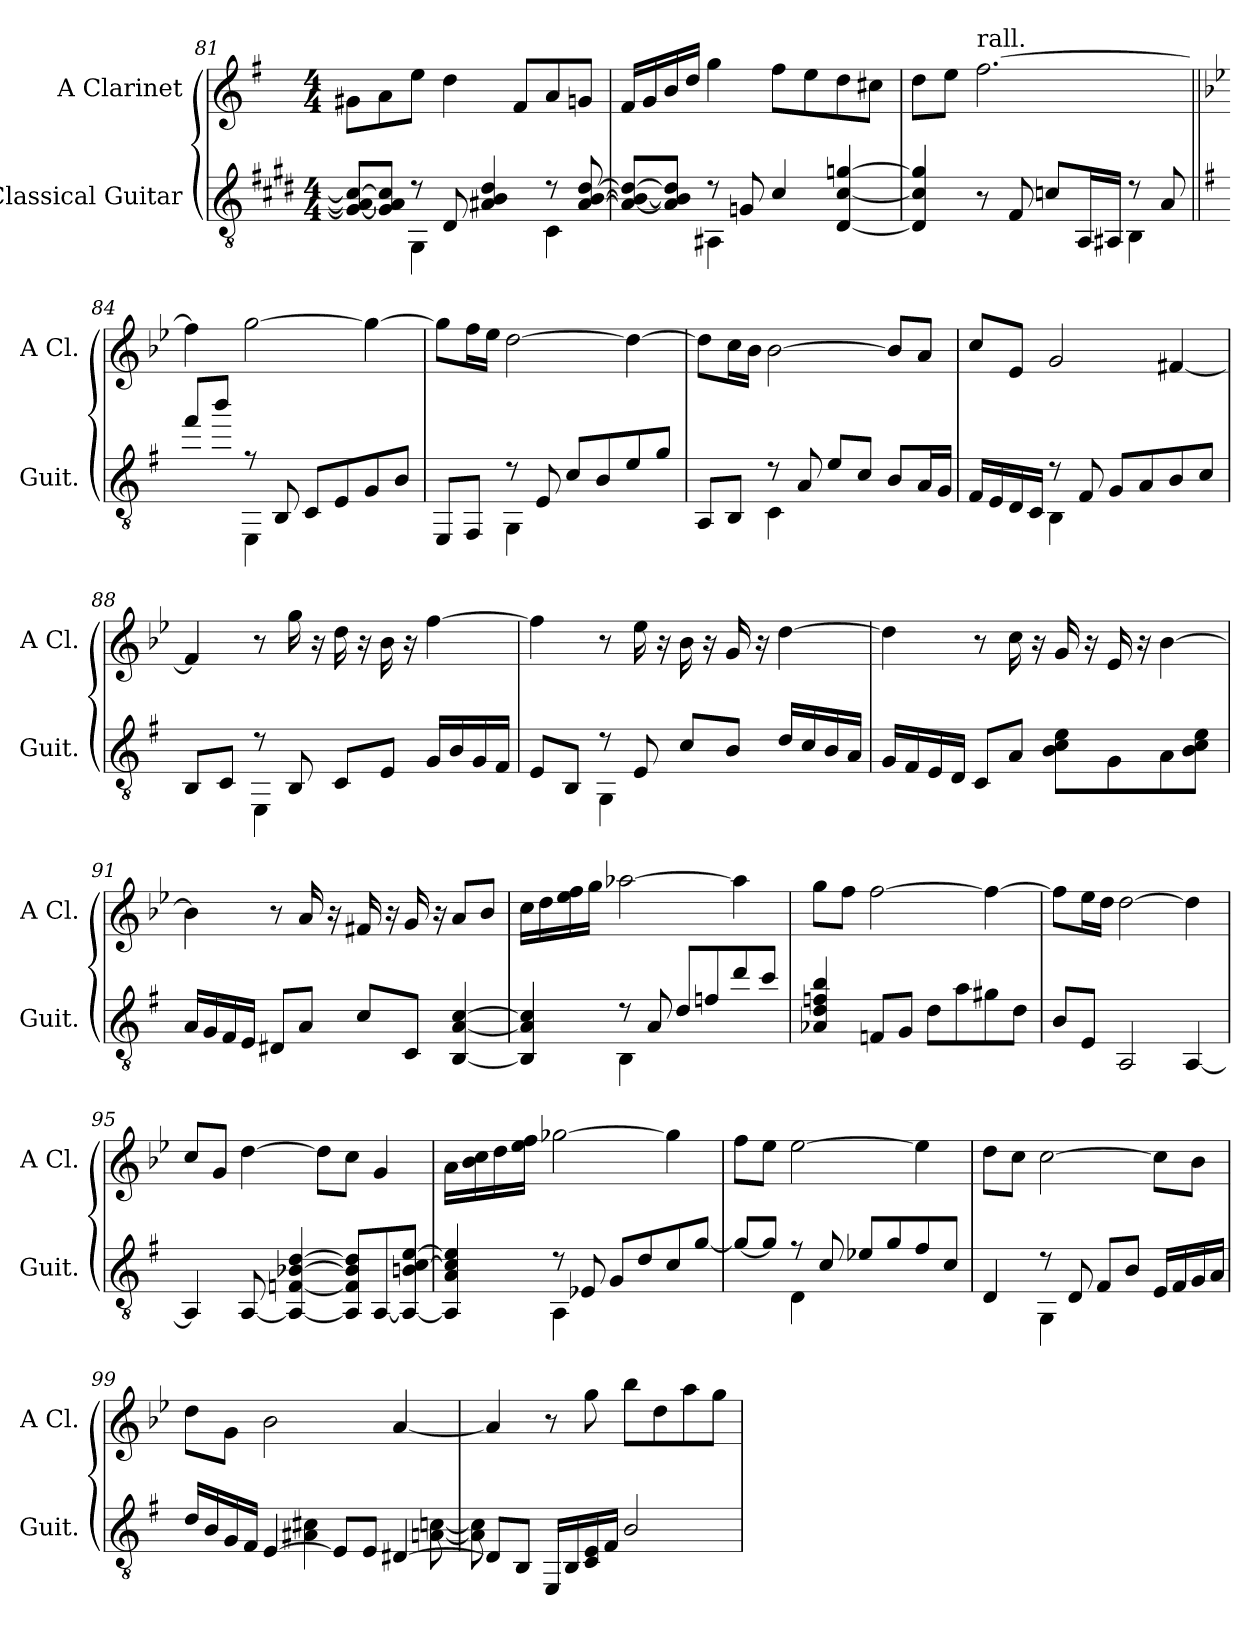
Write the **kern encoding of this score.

**kern	**kern
*part2	*part1
*staff2	*staff1
*I"Classical Guitar	*I"A Clarinet
*I'Guit.	*I'A Cl.
!!LO:LB:g=z
*clefGv2	*clefG2
*	*ITrd2c3
*k[f#c#g#d#]	*k[f#c#g#d#]
*M4/4	*M4/4
=81	=81
*^	*
8G#/_ 8A/_ 8c#/_L	4ryy	8e#X\L
8G#/] 8A/] 8c#/]J	.	8f#\
8r	4GG#\	8cc#\J
8D#/	.	4b\
4A#X/ 4B/ 4d#/	4ryy	.
.	.	8d#/L
8r	4C#\	8f#/
[8A#/ [8B/ [8d#/	.	8en/J
=82	=82	=82
8A#/_ 8B/_ 8d#/_L	4ryy	16d#/LL
.	.	16e/
8A#/] 8B/] 8d#/]J	.	16g#/
.	.	16b/JJ
8r	4AA#X\	4ee\
8Gn/	.	.
4c#/	2ryy	8dd#\L
.	.	8cc#\
[4D#/ [4c#/ [4gn/	.	8b\
.	.	8a#X\J
=83	=83	=83
4D#/] 4c#/] 4g/]	2.ryy	8b\L
.	.	8cc#\J
!	!	!LO:TX:a:t=rall.
8r	.	[2.dd#\
8F#/	.	.
8cn/L	.	.
16AA/L	.	.
16AA#X/JJ	.	.
8r	4BB\	.
8A/	.	.
!!LO:LB:g=z
=84||	=84||	=84||
*k[f#]	*	*k[f#]
*	*	*MM70
8ff#/L	4ryy	4dd#\]
8bb/J	.	.
8r	4EE\	[2ee\
8BB/	.	.
8C/L	2ryy	.
8E/	.	.
8G/	.	4ee\_
8B/J	.	.
=85	=85	=85
8EE/L	4ryy	8ee\L]
8FF#/J	.	16dd\L
.	.	16cc\JJ
8r	4GG\	[2b\
8E/	.	.
8c/L	2ryy	.
8B/	.	.
8e/	.	4b\_
8g/J	.	.
=86	=86	=86
8AA/L	4ryy	8b\L]
8BB/J	.	16a\L
.	.	16g\JJ
8r	4C\	[2g\
8A/	.	.
8e/L	2ryy	.
8c/J	.	.
8B/L	.	8g/L]
16A/L	.	8f#/J
16G/JJ	.	.
=87	=87	=87
16F#/LL	4ryy	8a/L
16E/	.	.
16D/	.	8c/J
16C/JJ	.	.
8r	4BB\	2e/
8F#/	.	.
8G/L	2ryy	.
8A/	.	.
8B/	.	[4d#X/
8c/J	.	.
!!LO:PB:g=z
=88	=88	=88
8BB/L	4ryy	4d#/]
8C/J	.	.
8r	4EE\	8r
8BB/	.	16ee\
.	.	16r
8C/L	2ryy	16b\
.	.	16r
8E/J	.	16g\
.	.	16r
16G/LL	.	[4dd\
16B/	.	.
16G/	.	.
16F#/JJ	.	.
=89	=89	=89
8E/L	4ryy	4dd\]
8BB/J	.	.
8r	4GG\	8r
8E/	.	16cc\
.	.	16r
8c/L	2ryy	16g\
.	.	16r
8B/J	.	16e/
.	.	16r
16d/LL	.	[4b\
16c/	.	.
16B/	.	.
16A/JJ	.	.
*v	*v	*
=90	=90
16G/LL	4b\]
16F#/	.
16E/	.
16D/JJ	.
8C/L	8r
8A/J	16a\
.	16r
8B\ 8c\ 8e\L	16e/
.	16r
8G\	16c/
.	16r
8A\	[4g\
8B\ 8c\ 8e\J	.
!!LO:LB:g=z
=91	=91
16A/LL	4g\]
16G/	.
16F#/	.
16E/JJ	.
8D#X/L	8r
8A/J	16f#/
.	16r
8c/L	16d#X/
.	16r
8C/J	16e/
.	16r
[4BB/ [4A/ [4c/	8f#/L
.	8g/J
=92	=92
*^	*
4BB/] 4A/] 4c/]	4ryy	16a\LL
.	.	16b\
.	.	16cc\ 16dd\
.	.	16ee\JJ
8r	4BB\	[2ffn\
8A/	.	.
8d/L	2ryy	.
8fn/	.	.
8dd/	.	4ff\]
8cc/J	.	.
*v	*v	*
=93	=93
4A-X/ 4d/ 4fn/ 4b/	8ee\L
.	8dd\J
8Fn/L	[2dd\
8G/J	.
8d\L	.
8a\	.
8g#X\	4dd\_
8d\J	.
!!LO:LB:g=z
=94	=94
8B/L	8dd\L]
8E/J	16cc\L
.	16b\JJ
2AA/	[2b\
[4AA/	4b\]
=95	=95
4AA/]	8a/L
.	8e/J
[8AA/	[4b\
4AA/_ [4Fn/ [4B-X/ [4d/	.
.	8b\L]
8AA/] 8F/] 8B-/] 8d/]L	8a\J
[8AA/	4e/
8AA/_ 8Bn/ [8c/ [8e/J	.
=96	=96
*^	*
4AA/] 4A/ 4c/] 4e/]	4ryy	16f#\LL
.	.	16g\ 16a\
.	.	16b\
.	.	16cc\ 16dd\JJ
8r	4AA\	[2ee-X\
8E-X/	.	.
8G/L	2ryy	.
8d/	.	.
8c/	.	4ee-\]
[8g/J	.	.
=97	=97	=97
8g/L_	4ryy	8dd\L
8g/J]	.	8cc\J
8r	4D\	[2cc\
8c/	.	.
8e-X/L	2ryy	.
8g/	.	.
8f#/	.	4cc\]
8c/J	.	.
!!LO:LB:g=z
=98	=98	=98
4D/	4ryy	8b\L
.	.	8a\J
8r	4GG\	[2a\
8D/	.	.
8F#/L	2ryy	.
8B/J	.	.
16E/LL	.	8a\L]
16F#/	.	.
16G/	.	8g\J
16A/JJ	.	.
=99	=99	=99
16d/LL	4.ryy	8b\L
16B/	.	.
16G/	.	8e\J
16F#/JJ	.	.
[4E/	.	2g\
.	4A#X\ 4c#X\	.
8E/L]	.	.
8E/J	4ryy	.
[4D#X/	.	[4f#/
.	[8An\ [8cn\	.
=100	=100	=100
8D#/L]	8A\] 8c\]	4f#/]
8BB/J	2..ryy	.
16EE/LL	.	8r
16BB/	.	.
16C/ 16E/	.	8ee\
16F#/JJ	.	.
2B/	.	8gg\L
.	.	8b\
.	.	8ff#\
.	.	8ee\J
*v	*v	*
=	=
*-	*-
